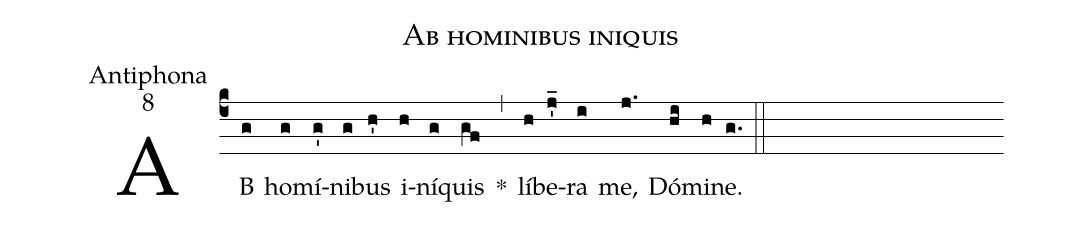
name:Ab hominibus iniquis;
office-part:Antiphona;
mode:8;
%%
(c4) AB(g) ho(g)mí(g')ni(g)bus(h') i(h)ní(g)quis(gf) *(,) lí(h)be(j'_)ra(i) me,(j.) Dó(hi)mi(h)ne.(g.) (::)
